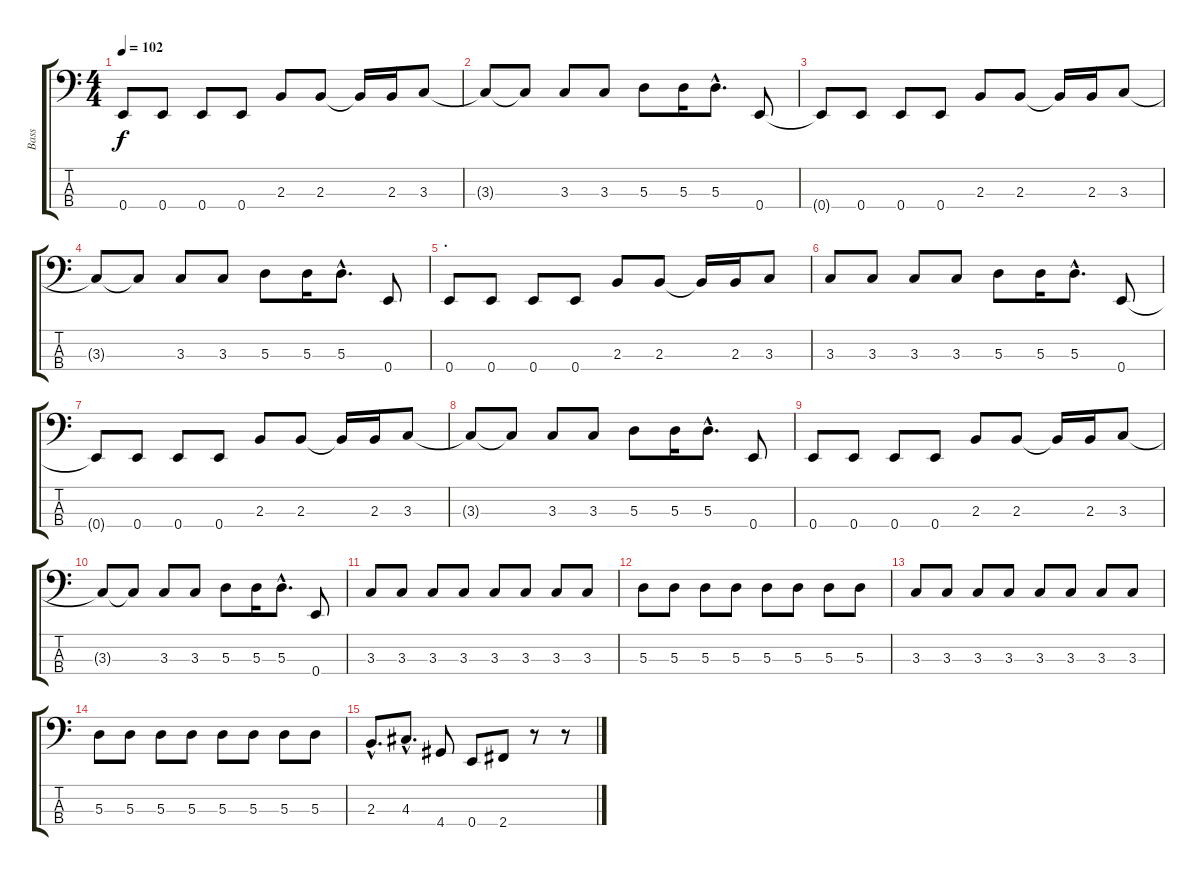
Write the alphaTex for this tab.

\track ("Bass" "Bass") {instrument electricbassfinger}
\staff {score tabs}
\tuning (G2 D2 A1 E1) {hide}
\ts (4 4)
\tempo 102
\clef f4
\ks c
0.4.8{dy f} 0.4.8 0.4.8 0.4.8 2.3.8 2.3.8 2.3{t}.16 2.3.16 3.3.8 |
3.3{t}.8 3.3{t}.8 3.3.8 3.3.8 5.3.8 5.3.16 5.3{hac}.8{d} 0.4.8 |
0.4{t}.8 0.4.8 0.4.8 0.4.8 2.3.8 2.3.8 2.3{t}.16 2.3.16 3.3.8 |
3.3{t}.8 3.3{t}.8 3.3.8 3.3.8 5.3.8 5.3.16 5.3{hac}.8{d} 0.4.8 |
\section ("" ".")
0.4.8 0.4.8 0.4.8 0.4.8 2.3.8 2.3.8 2.3{t}.16 2.3.16 3.3.8 |
3.3.8 3.3.8 3.3.8 3.3.8 5.3.8 5.3.16 5.3{hac}.8{d} 0.4.8 |
0.4{t}.8 0.4.8 0.4.8 0.4.8 2.3.8 2.3.8 2.3{t}.16 2.3.16 3.3.8 |
3.3{t}.8 3.3{t}.8 3.3.8 3.3.8 5.3.8 5.3.16 5.3{hac}.8{d} 0.4.8 |
0.4.8 0.4.8 0.4.8 0.4.8 2.3.8 2.3.8 2.3{t}.16 2.3.16 3.3.8 |
3.3{t}.8 3.3{t}.8 3.3.8 3.3.8 5.3.8 5.3.16 5.3{hac}.8{d} 0.4.8 |
3.3.8 3.3.8 3.3.8 3.3.8 3.3.8 3.3.8 3.3.8 3.3.8 |
5.3.8 5.3.8 5.3.8 5.3.8 5.3.8 5.3.8 5.3.8 5.3.8 |
3.3.8 3.3.8 3.3.8 3.3.8 3.3.8 3.3.8 3.3.8 3.3.8 |
5.3.8 5.3.8 5.3.8 5.3.8 5.3.8 5.3.8 5.3.8 5.3.8 |
2.3{hac}.8{d} 4.3{hac}.8{d} 4.4.8 0.4.8 2.4.8 r.8 r.8
